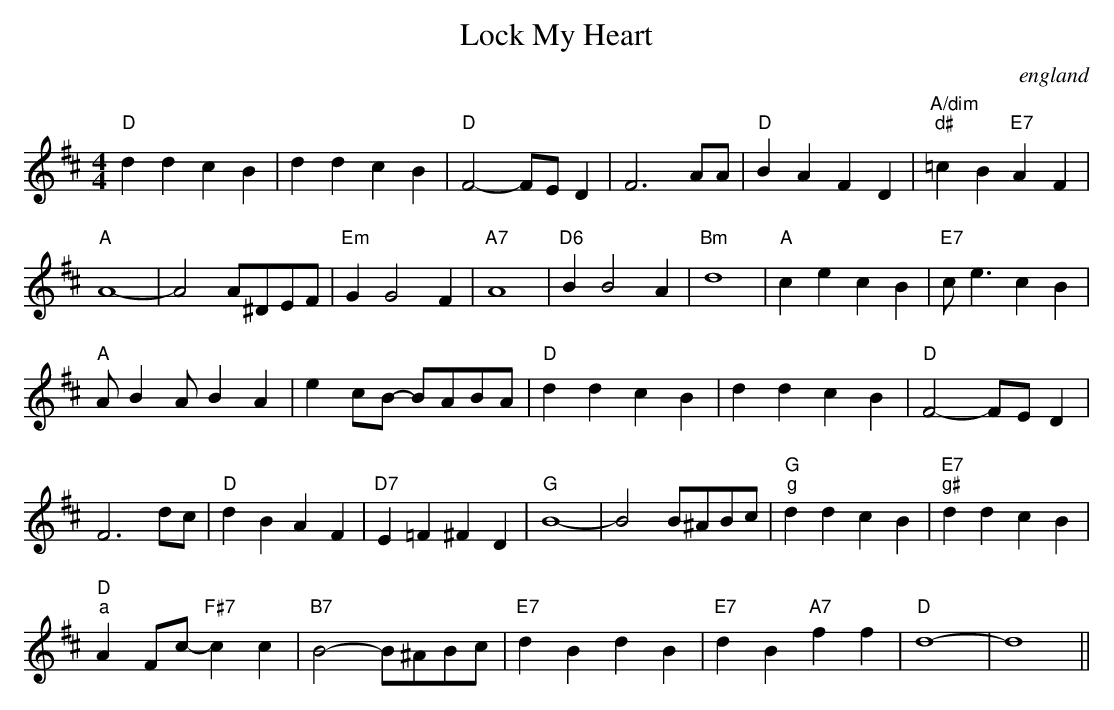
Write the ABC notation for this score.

X:1
T:Lock My Heart
O:england
M:4/4
L:1/4
K:D
"D"dd cB|dd cB|"D"F2 -F/2E/2D|F3A/2A/2|"D"BA FD|"A/dim""d#"=cB "E7"AF|
"A"A4-|A2 A/2^D/2E/2F/2|"Em"GG2F|"A7"A4|"D6"BB2A|"Bm"d4|"A"ce cB|\
"E7"c/2e3/2 cB|
"A"A/2BA/2 BA|ec/2B/2 -B/2A/2B/2A/2|"D"dd cB|dd cB|"D"F2 -F/2E/2D|
F3d/2c/2|"D"dB AF|"D7"E=F ^FD|"G"B4-|B2 B/2^A/2B/2c/2|"G""g"dd cB|\
"E7""g#"dd cB|
"D""a"AF/2c/2 -"F#7"cc|"B7"B2 -B/2^A/2B/2c/2|"E7"dB dB|"E7"dB "A7"ff|"D"d4-|d4\
||
